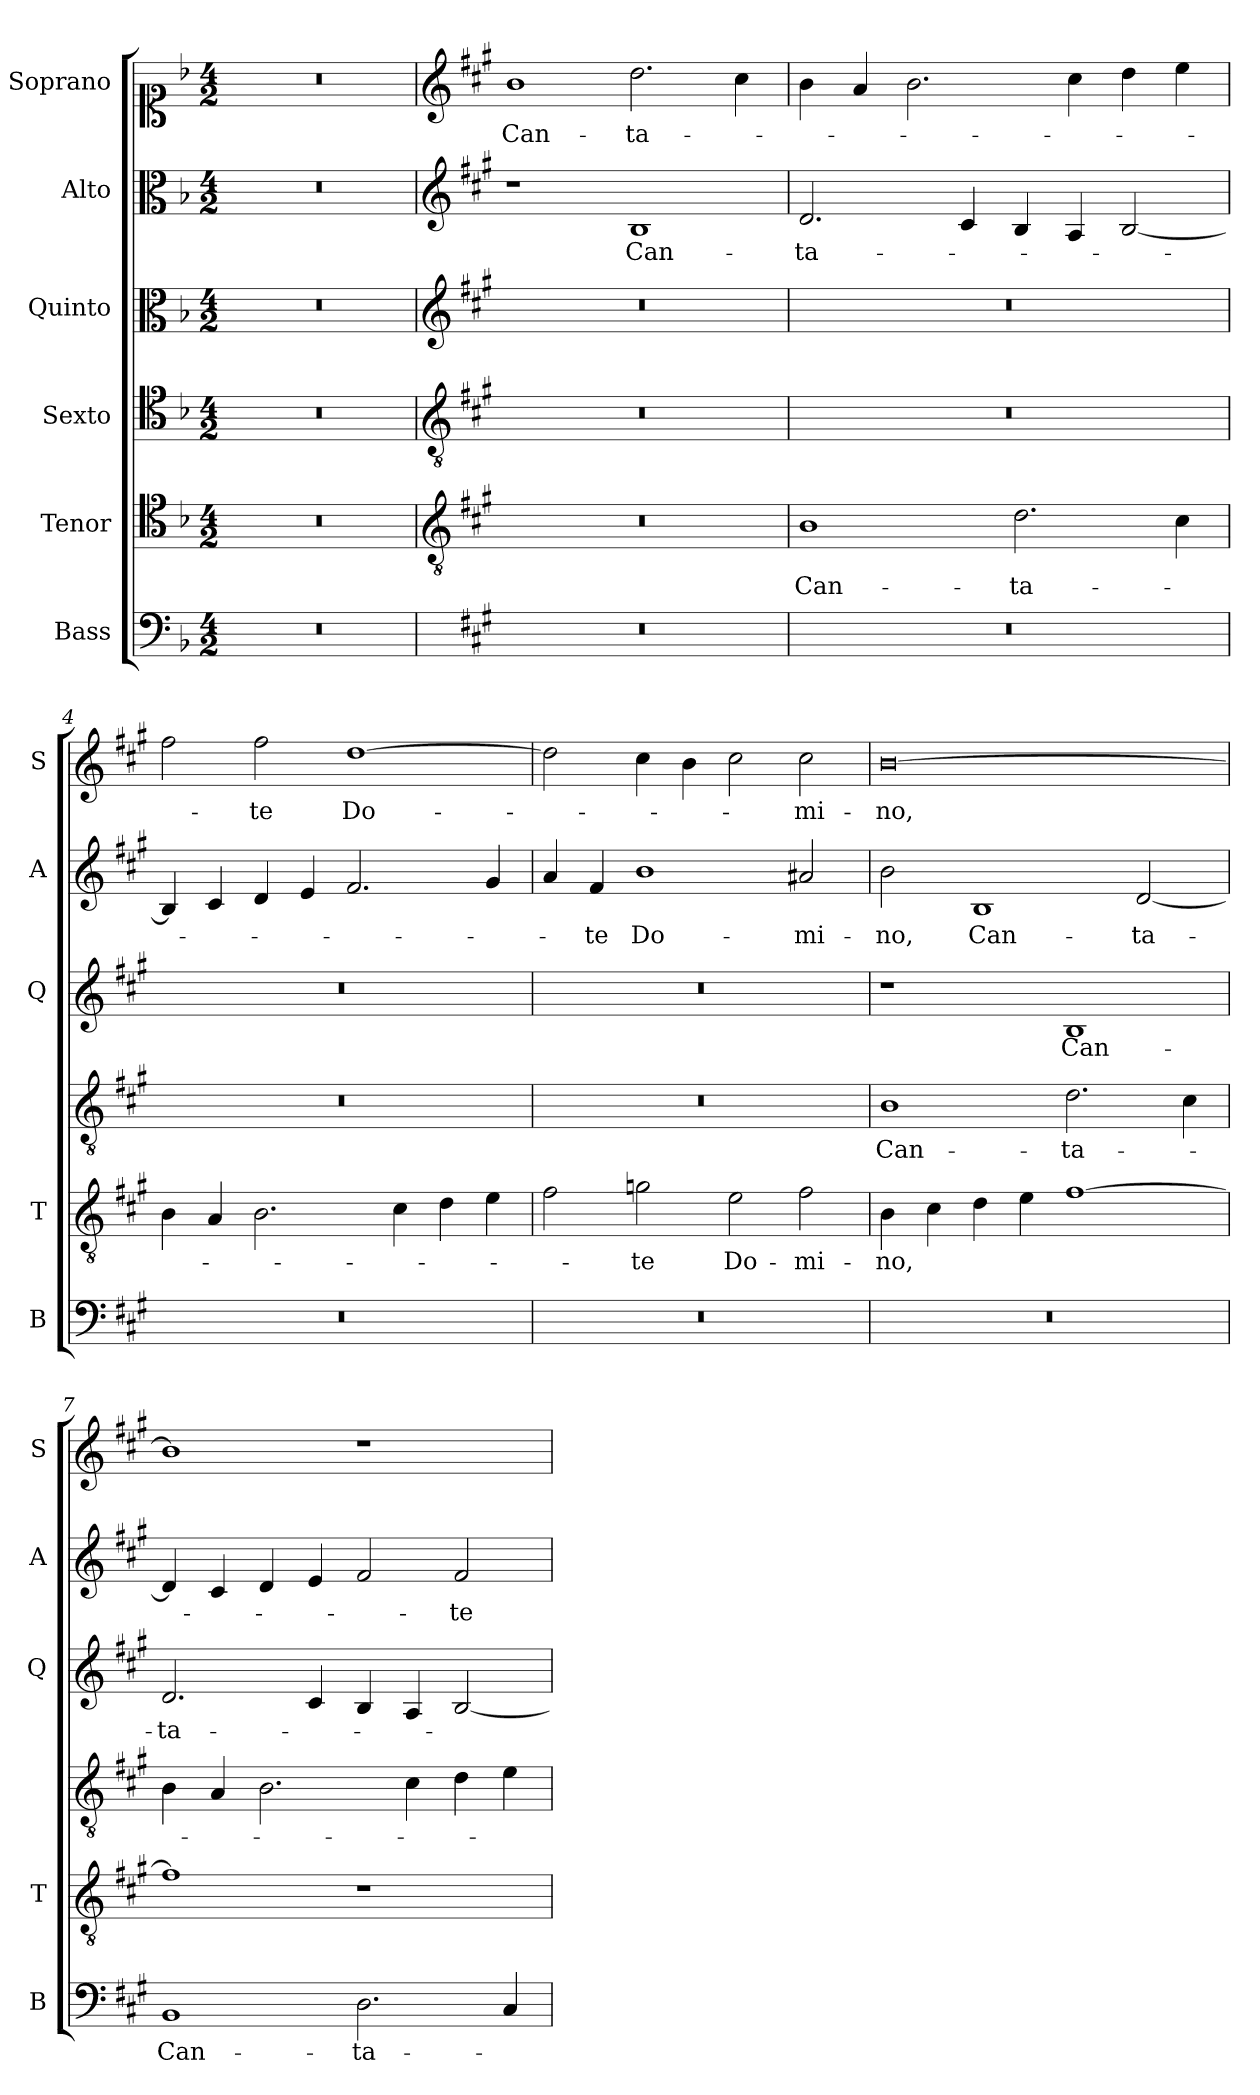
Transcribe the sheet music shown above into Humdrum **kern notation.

**kern	**text	**kern	**text	**kern	**text	**kern	**text	**kern	**text	**kern	**text
*part6	*part6	*part5	*part5	*part4	*part4	*part3	*part3	*part2	*part2	*part1	*part1
*staff6	*staff6	*staff5	*staff5	*staff4	*staff4	*staff3	*staff3	*staff2	*staff2	*staff1	*staff1
*I"Bass	*	*I"Tenor	*	*I"Sexto	*	*I"Quinto	*	*I"Alto	*	*I"Soprano	*
*I'B	*	*I'T	*	*	*	*I'Q	*	*I'A	*	*I'S	*
*clefF4	*	*clefC4	*	*clefC4	*	*clefC3	*	*clefC3	*	*clefC1	*
*k[b-]	*	*k[b-]	*	*k[b-]	*	*k[b-]	*	*k[b-]	*	*k[b-]	*
*F:	*	*F:	*	*F:	*	*F:	*	*F:	*	*F:	*
*M4/2	*	*M4/2	*	*M4/2	*	*M4/2	*	*M4/2	*	*M4/2	*
=1	=1	=1	=1	=1	=1	=1	=1	=1	=1	=1	=1
0r	.	0r	.	0r	.	0r	.	0r	.	0r	.
=2	=2	=2	=2	=2	=2	=2	=2	=2	=2	=2	=2
*	*	*clefGv2	*	*clefGv2	*	*clefG2	*	*clefG2	*	*clefG2	*
*k[f#c#g#]	*	*k[f#c#g#]	*	*k[f#c#g#]	*	*k[f#c#g#]	*	*k[f#c#g#]	*	*k[f#c#g#]	*
*A:	*	*A:	*	*A:	*	*A:	*	*A:	*	*A:	*
!	!	!	!	!	!	!	!	!	!	!	!LO:LY:b
0r	.	0r	.	0r	.	0r	.	1r	.	1b	Can-
!	!	!	!	!	!	!	!	!	!LO:LY:b	!	!LO:LY:b
.	.	.	.	.	.	.	.	1B	Can-	2.dd\	-ta-
.	.	.	.	.	.	.	.	.	.	4cc#\	.
=3	=3	=3	=3	=3	=3	=3	=3	=3	=3	=3	=3
!	!	!	!LO:LY:b	!	!	!	!	!	!LO:LY:b	!	!
0r	.	1B	Can-	0r	.	0r	.	2.d/	-ta-	4b\	.
.	.	.	.	.	.	.	.	.	.	4a/	.
.	.	.	.	.	.	.	.	.	.	2.b\	.
.	.	.	.	.	.	.	.	4c#/	.	.	.
!	!	!	!LO:LY:b	!	!	!	!	!	!	!	!
.	.	2.d\	-ta-	.	.	.	.	4B/	.	.	.
.	.	.	.	.	.	.	.	4A/	.	4cc#\	.
.	.	.	.	.	.	.	.	[2B/	.	4dd\	.
.	.	4c#\	.	.	.	.	.	.	.	4ee\	.
=4	=4	=4	=4	=4	=4	=4	=4	=4	=4	=4	=4
0r	.	4B\	.	0r	.	0r	.	4B/]	.	2ff#\	.
.	.	4A/	.	.	.	.	.	4c#/	.	.	.
!	!	!	!	!	!	!	!	!	!	!	!LO:LY:b
.	.	2.B\	.	.	.	.	.	4d/	.	2ff#\	-te
.	.	.	.	.	.	.	.	4e/	.	.	.
!	!	!	!	!	!	!	!	!	!	!	!LO:LY:b
.	.	.	.	.	.	.	.	2.f#/	.	[1dd	Do-
.	.	4c#\	.	.	.	.	.	.	.	.	.
.	.	4d\	.	.	.	.	.	.	.	.	.
.	.	4e\	.	.	.	.	.	4g#/	.	.	.
!!LO:LB:g=z
=5	=5	=5	=5	=5	=5	=5	=5	=5	=5	=5	=5
0r	.	2f#\	.	0r	.	0r	.	4a/	.	2dd\]	.
!	!	!	!	!	!	!	!	!	!LO:LY:b	!	!
.	.	.	.	.	.	.	.	4f#/	-te	.	.
!	!	!	!LO:LY:b	!	!	!	!	!	!LO:LY:b	!	!
.	.	2gn\	-te	.	.	.	.	1b	Do-	4cc#\	.
.	.	.	.	.	.	.	.	.	.	4b\	.
!	!	!	!LO:LY:b	!	!	!	!	!	!	!	!
.	.	2e\	Do-	.	.	.	.	.	.	2cc#\	.
!	!	!	!LO:LY:b	!	!	!	!	!	!LO:LY:b	!	!LO:LY:b
.	.	2f#\	-mi-	.	.	.	.	2a#X/	-mi-	2cc#\	-mi-
=6	=6	=6	=6	=6	=6	=6	=6	=6	=6	=6	=6
!	!	!	!LO:LY:b	!	!LO:LY:b	!	!	!	!LO:LY:b	!	!LO:LY:b
0r	.	4B\	-no,	1B	Can-	1r	.	2b\	-no,	[0b	-no,
.	.	4c#\	.	.	.	.	.	.	.	.	.
!	!	!	!	!	!	!	!	!	!LO:LY:b	!	!
.	.	4d\	.	.	.	.	.	1B	Can-	.	.
.	.	4e\	.	.	.	.	.	.	.	.	.
!	!	!	!	!	!LO:LY:b	!	!LO:LY:b	!	!	!	!
.	.	[1f#	.	2.d\	-ta-	1B	Can-	.	.	.	.
!	!	!	!	!	!	!	!	!	!LO:LY:b	!	!
.	.	.	.	.	.	.	.	[2d/	-ta-	.	.
.	.	.	.	4c#\	.	.	.	.	.	.	.
=7	=7	=7	=7	=7	=7	=7	=7	=7	=7	=7	=7
!	!LO:LY:b	!	!	!	!	!	!LO:LY:b	!	!	!	!
1BB	Can-	1f#]	.	4B\	.	2.d/	-ta-	4d/]	.	1b]	.
.	.	.	.	4A/	.	.	.	4c#/	.	.	.
.	.	.	.	2.B\	.	.	.	4d/	.	.	.
.	.	.	.	.	.	4c#/	.	4e/	.	.	.
!	!LO:LY:b	!	!	!	!	!	!	!	!	!	!
2.D\	-ta-	1r	.	.	.	4B/	.	2f#/	.	1r	.
.	.	.	.	4c#\	.	4A/	.	.	.	.	.
!	!	!	!	!	!	!	!	!	!LO:LY:b	!	!
.	.	.	.	4d\	.	[2B/	.	2f#/	-te	.	.
4C#/	.	.	.	4e\	.	.	.	.	.	.	.
=	=	=	=	=	=	=	=	=	=	=	=
*-	*-	*-	*-	*-	*-	*-	*-	*-	*-	*-	*-
